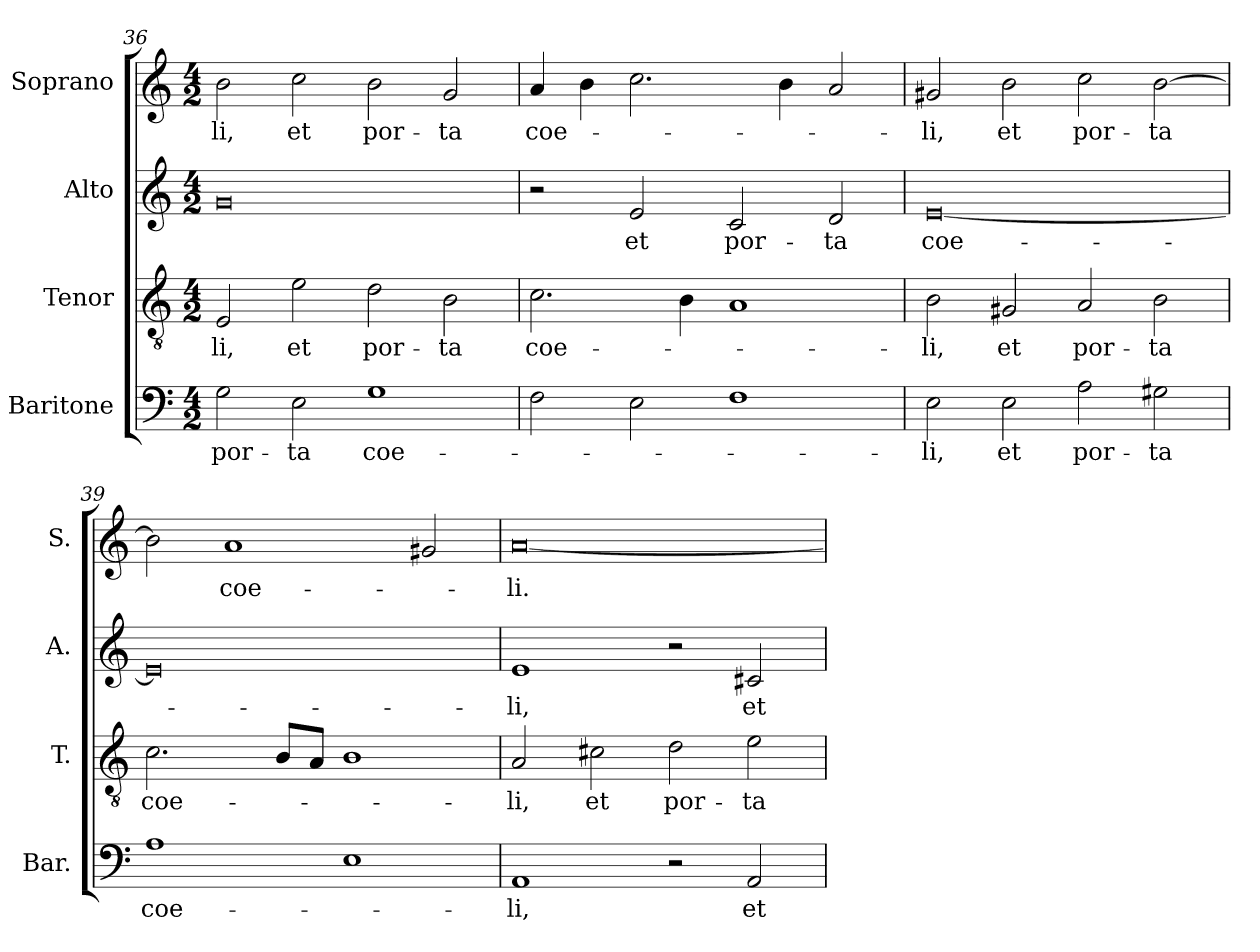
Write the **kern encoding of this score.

**kern	**text	**kern	**text	**kern	**text	**kern	**text
*part4	*part4	*part3	*part3	*part2	*part2	*part1	*part1
*staff4	*staff4	*staff3	*staff3	*staff2	*staff2	*staff1	*staff1
*I"Baritone	*	*I"Tenor	*	*I"Alto	*	*I"Soprano	*
*I'Bar.	*	*I'T.	*	*I'A.	*	*I'S.	*
!!LO:LB:g=z
*clefF4	*	*clefGv2	*	*clefG2	*	*clefG2	*
*	*	*ITrd7c12	*	*	*	*	*
*k[]	*	*k[]	*	*k[]	*	*k[]	*
*C:	*	*C:	*	*C:	*	*C:	*
*M4/2	*	*M4/2	*	*M4/2	*	*M4/2	*
=36	=36	=36	=36	=36	=36	=36	=36
!	!LO:LY:b:color=#000000	!	!	!	!	!	!
!	!	!	!LO:LY:b:color=#000000	!	!	!	!
!	!	!	!	!	!	!	!LO:LY:b:color=#000000
2Gi\	por-	2EEi/	-li,	0gi	.	2bi\	-li,
!	!LO:LY:b:color=#000000	!	!	!	!	!	!
!	!	!	!LO:LY:b:color=#000000	!	!	!	!
!	!	!	!	!	!	!	!LO:LY:b:color=#000000
2Ei\	-ta	2Ei\	et	.	.	2cci\	et
!	!LO:LY:b:color=#000000	!	!	!	!	!	!
!	!	!	!LO:LY:b:color=#000000	!	!	!	!
!	!	!	!	!	!	!	!LO:LY:b:color=#000000
1Gi	coe-	2Di\	por-	.	.	2bi\	por-
!	!	!	!LO:LY:b:color=#000000	!	!	!	!
!	!	!	!	!	!	!	!LO:LY:b:color=#000000
.	.	2BBi\	-ta	.	.	2gi/	-ta
=37	=37	=37	=37	=37	=37	=37	=37
!	!	!	!LO:LY:b:color=#000000	!	!	!	!
!	!	!	!	!	!	!	!LO:LY:b:color=#000000
2Fi\	.	2.Ci\	coe-	2r	.	4ai/	coe-
.	.	.	.	.	.	4bi\	.
!	!	!	!	!	!LO:LY:b:color=#000000	!	!
2Ei\	.	.	.	2ei/	et	2.cci\	.
.	.	4BBi\	.	.	.	.	.
!	!	!	!	!	!LO:LY:b:color=#000000	!	!
1Fi	.	1AAi	.	2ci/	por-	.	.
.	.	.	.	.	.	4bi\	.
!	!	!	!	!	!LO:LY:b:color=#000000	!	!
.	.	.	.	2di/	-ta	2ai/	.
=38	=38	=38	=38	=38	=38	=38	=38
!	!LO:LY:b:color=#000000	!	!	!	!	!	!
!	!	!	!LO:LY:b:color=#000000	!	!	!	!
!	!	!	!	!	!LO:LY:b:color=#000000	!	!
!	!	!	!	!	!	!	!LO:LY:b:color=#000000
2Ei\	-li,	2BBi\	-li,	[0ei	coe-	2g#Xi/	-li,
!	!LO:LY:b:color=#000000	!	!	!	!	!	!
!	!	!	!LO:LY:b:color=#000000	!	!	!	!
!	!	!	!	!	!	!	!LO:LY:b:color=#000000
2Ei\	et	2GG#Xi/	et	.	.	2bi\	et
!	!LO:LY:b:color=#000000	!	!	!	!	!	!
!	!	!	!LO:LY:b:color=#000000	!	!	!	!
!	!	!	!	!	!	!	!LO:LY:b:color=#000000
2Ai\	por-	2AAi/	por-	.	.	2cci\	por-
!	!LO:LY:b:color=#000000	!	!	!	!	!	!
!	!	!	!LO:LY:b:color=#000000	!	!	!	!
!	!	!	!	!	!	!	!LO:LY:b:color=#000000
2G#Xi\	-ta	2BBi\	-ta	.	.	[2bi\	-ta
=39	=39	=39	=39	=39	=39	=39	=39
!	!LO:LY:b:color=#000000	!	!	!	!	!	!
!	!	!	!LO:LY:b:color=#000000	!	!	!	!
1Ai	coe-	2.Ci\	coe-	0ei]	.	2bi\]	.
!	!	!	!	!	!	!	!LO:LY:b:color=#000000
.	.	.	.	.	.	1ai	coe-
.	.	8BBi/L	.	.	.	.	.
.	.	8AAi/J	.	.	.	.	.
1Ei	.	1BBi	.	.	.	.	.
.	.	.	.	.	.	2g#Xi/	.
=40	=40	=40	=40	=40	=40	=40	=40
!	!LO:LY:b:color=#000000	!	!	!	!	!	!
!	!	!	!LO:LY:b:color=#000000	!	!	!	!
!	!	!	!	!	!LO:LY:b:color=#000000	!	!
!	!	!	!	!	!	!	!LO:LY:b:color=#000000
1AAi	-li,	2AAi/	-li,	1ei	-li,	[0ai	-li.
!	!	!	!LO:LY:b:color=#000000	!	!	!	!
.	.	2C#Xi\	et	.	.	.	.
!	!	!	!LO:LY:b:color=#000000	!	!	!	!
2r	.	2Di\	por-	2r	.	.	.
!	!LO:LY:b:color=#000000	!	!	!	!	!	!
!	!	!	!LO:LY:b:color=#000000	!	!	!	!
!	!	!	!	!	!LO:LY:b:color=#000000	!	!
2AAi/	et	2Ei\	-ta	2c#Xi/	et	.	.
=	=	=	=	=	=	=	=
*-	*-	*-	*-	*-	*-	*-	*-
